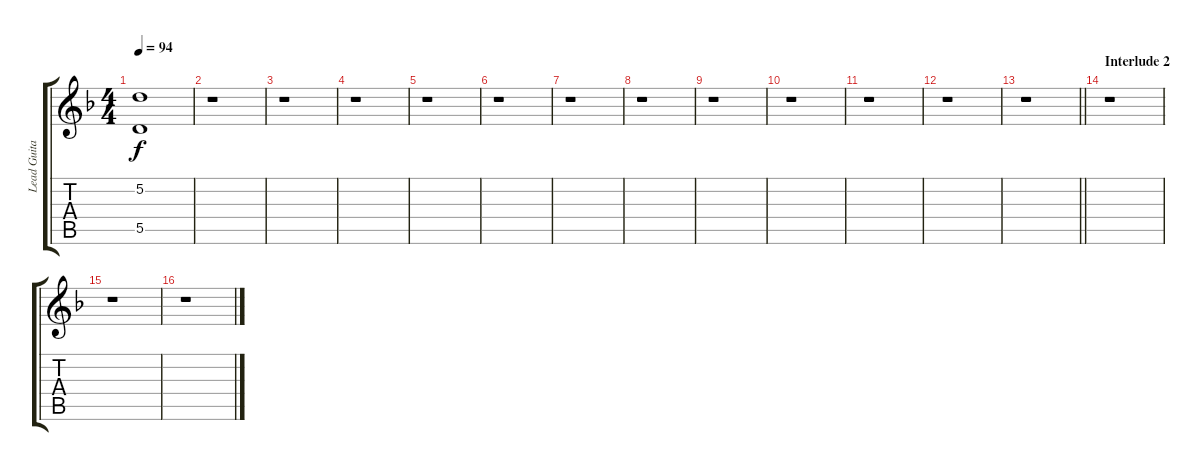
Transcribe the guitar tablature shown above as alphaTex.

\track ("Lead Guitar" "Lead Guita") {instrument distortionguitar}
\staff {score tabs}
\tuning (E4 A3 F3 D3 A2 D2) {hide}
\ts (4 4)
\tempo 94
\clef g2
\ks dminor
(5.2{t} 5.5{t}).1{dy f} |
r.1 |
r.1 |
r.1 |
r.1 |
r.1 |
r.1 |
r.1 |
r.1 |
r.1 |
r.1 |
r.1 |
\barLineRight lightlight
r.1 |
\section ("" "Interlude 2")
r.1 |
r.1 |
r.1
